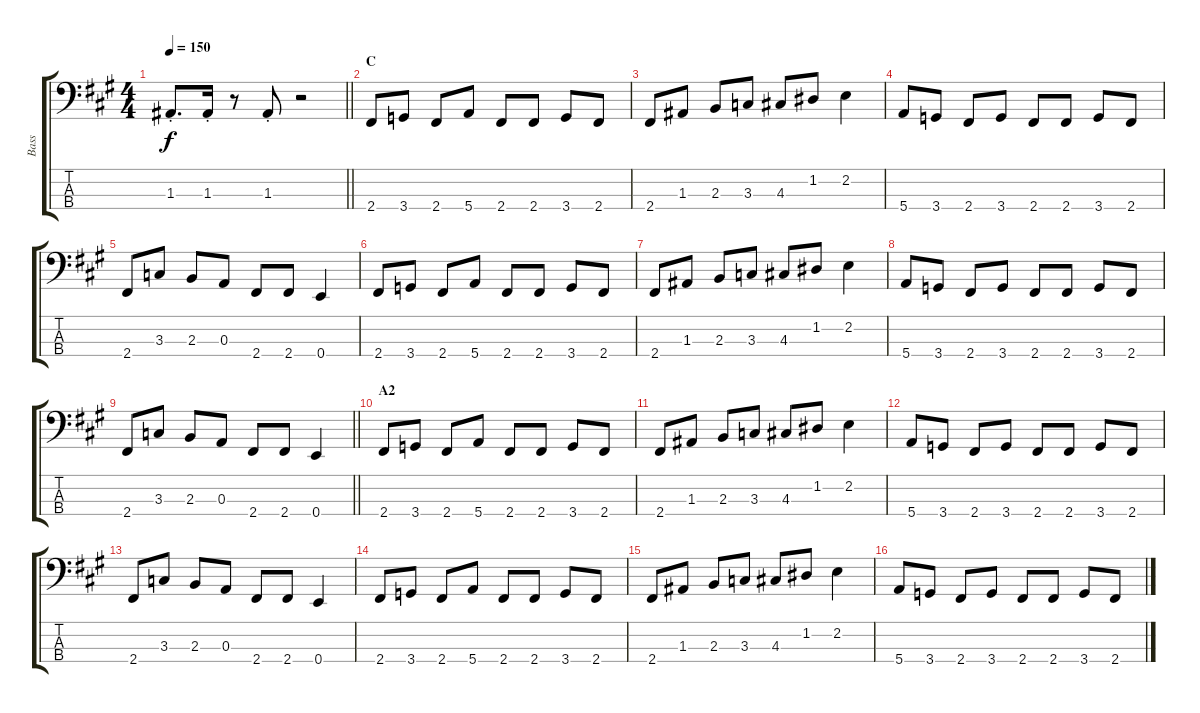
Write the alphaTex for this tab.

\track ("Bass" "Bass") {instrument electricbasspick}
\staff {score tabs}
\tuning (G2 D2 A1 E1) {hide}
\ts (4 4)
\tempo 150
\clef f4
\barLineRight lightlight
\ks a
1.3{st}.8{d dy f} 1.3{st}.16 r.8 1.3{st}.8 r.2 |
\section ("" "C")
2.4.8 3.4.8 2.4.8 5.4.8 2.4.8 2.4.8 3.4.8 2.4.8 |
2.4.8 1.3.8 2.3.8 3.3.8 4.3.8 1.2.8 2.2.4 |
5.4.8 3.4.8 2.4.8 3.4.8 2.4.8 2.4.8 3.4.8 2.4.8 |
2.4.8 3.3.8 2.3.8 0.3.8 2.4.8 2.4.8 0.4.4 |
2.4.8 3.4.8 2.4.8 5.4.8 2.4.8 2.4.8 3.4.8 2.4.8 |
2.4.8 1.3.8 2.3.8 3.3.8 4.3.8 1.2.8 2.2.4 |
5.4.8 3.4.8 2.4.8 3.4.8 2.4.8 2.4.8 3.4.8 2.4.8 |
\barLineRight lightlight
2.4.8 3.3.8 2.3.8 0.3.8 2.4.8 2.4.8 0.4.4 |
\section ("" "A2")
2.4.8 3.4.8 2.4.8 5.4.8 2.4.8 2.4.8 3.4.8 2.4.8 |
2.4.8 1.3.8 2.3.8 3.3.8 4.3.8 1.2.8 2.2.4 |
5.4.8 3.4.8 2.4.8 3.4.8 2.4.8 2.4.8 3.4.8 2.4.8 |
2.4.8 3.3.8 2.3.8 0.3.8 2.4.8 2.4.8 0.4.4 |
2.4.8 3.4.8 2.4.8 5.4.8 2.4.8 2.4.8 3.4.8 2.4.8 |
2.4.8 1.3.8 2.3.8 3.3.8 4.3.8 1.2.8 2.2.4 |
5.4.8 3.4.8 2.4.8 3.4.8 2.4.8 2.4.8 3.4.8 2.4.8
